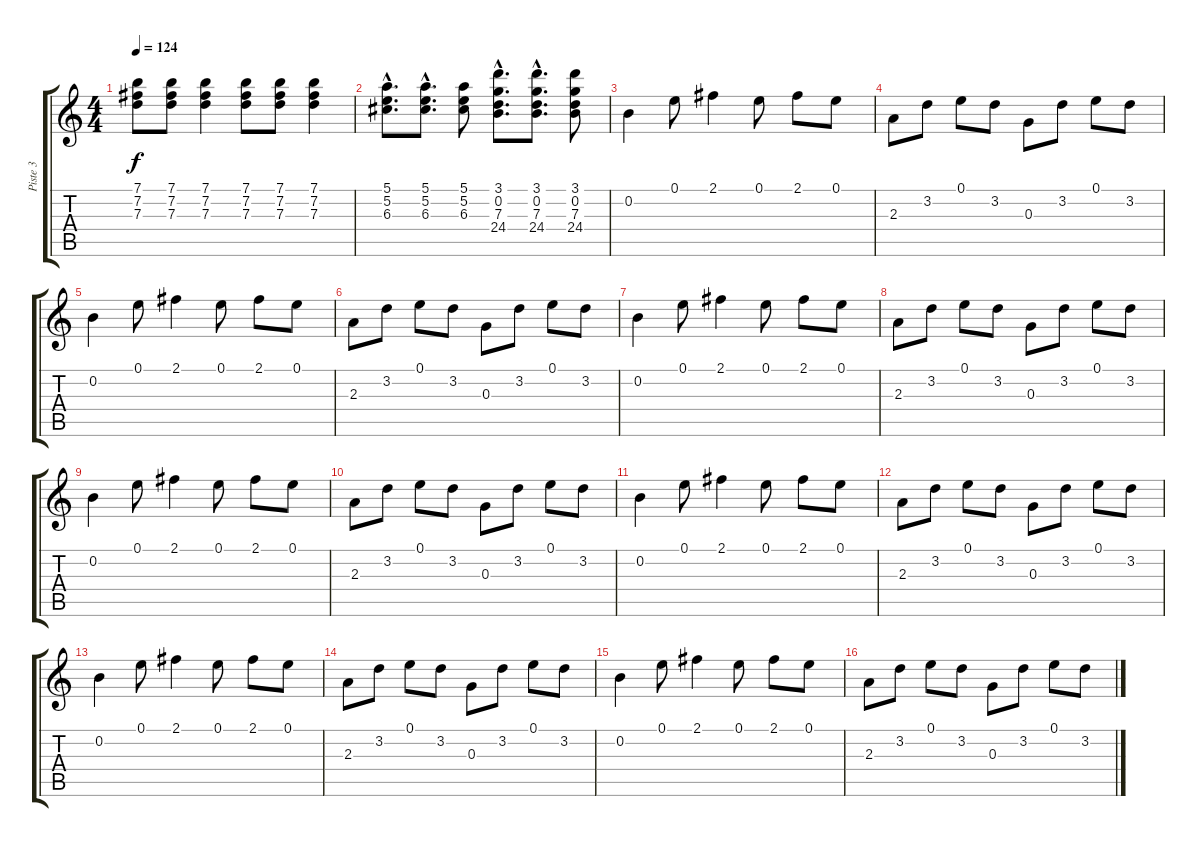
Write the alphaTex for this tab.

\track ("Piste 3" "Piste 3") {instrument acousticguitarnylon}
\staff {score tabs}
\tuning (E4 B3 G3 D3 A2 E2) {hide}
\ts (4 4)
\tempo 124
\clef g2
\ks c
(7.1 7.2 7.3).8{dy f} (7.1 7.2 7.3).8 (7.1 7.2 7.3).4 (7.1 7.2 7.3).8 (7.1 7.2 7.3).8 (7.1 7.2 7.3).4 |
(5.1{hac} 5.2{hac} 6.3{hac}).8{d} (5.1{hac} 5.2{hac} 6.3{hac}).8{d} (5.1 5.2 6.3).8 (3.1{hac} 0.2{hac} 7.3{hac} 24.4{hac}).8{d} (3.1{hac} 0.2{hac} 7.3{hac} 24.4{hac}).8{d} (3.1 0.2 7.3 24.4).8 |
0.2.4 0.1.8 2.1.4 0.1.8 2.1.8 0.1.8 |
2.3.8 3.2.8 0.1.8 3.2.8 0.3.8 3.2.8 0.1.8 3.2.8 |
0.2.4 0.1.8 2.1.4 0.1.8 2.1.8 0.1.8 |
2.3.8 3.2.8 0.1.8 3.2.8 0.3.8 3.2.8 0.1.8 3.2.8 |
0.2.4 0.1.8 2.1.4 0.1.8 2.1.8 0.1.8 |
2.3.8 3.2.8 0.1.8 3.2.8 0.3.8 3.2.8 0.1.8 3.2.8 |
0.2.4 0.1.8 2.1.4 0.1.8 2.1.8 0.1.8 |
2.3.8 3.2.8 0.1.8 3.2.8 0.3.8 3.2.8 0.1.8 3.2.8 |
0.2.4 0.1.8 2.1.4 0.1.8 2.1.8 0.1.8 |
2.3.8 3.2.8 0.1.8 3.2.8 0.3.8 3.2.8 0.1.8 3.2.8 |
0.2.4 0.1.8 2.1.4 0.1.8 2.1.8 0.1.8 |
2.3.8 3.2.8 0.1.8 3.2.8 0.3.8 3.2.8 0.1.8 3.2.8 |
0.2.4 0.1.8 2.1.4 0.1.8 2.1.8 0.1.8 |
2.3.8 3.2.8 0.1.8 3.2.8 0.3.8 3.2.8 0.1.8 3.2.8
